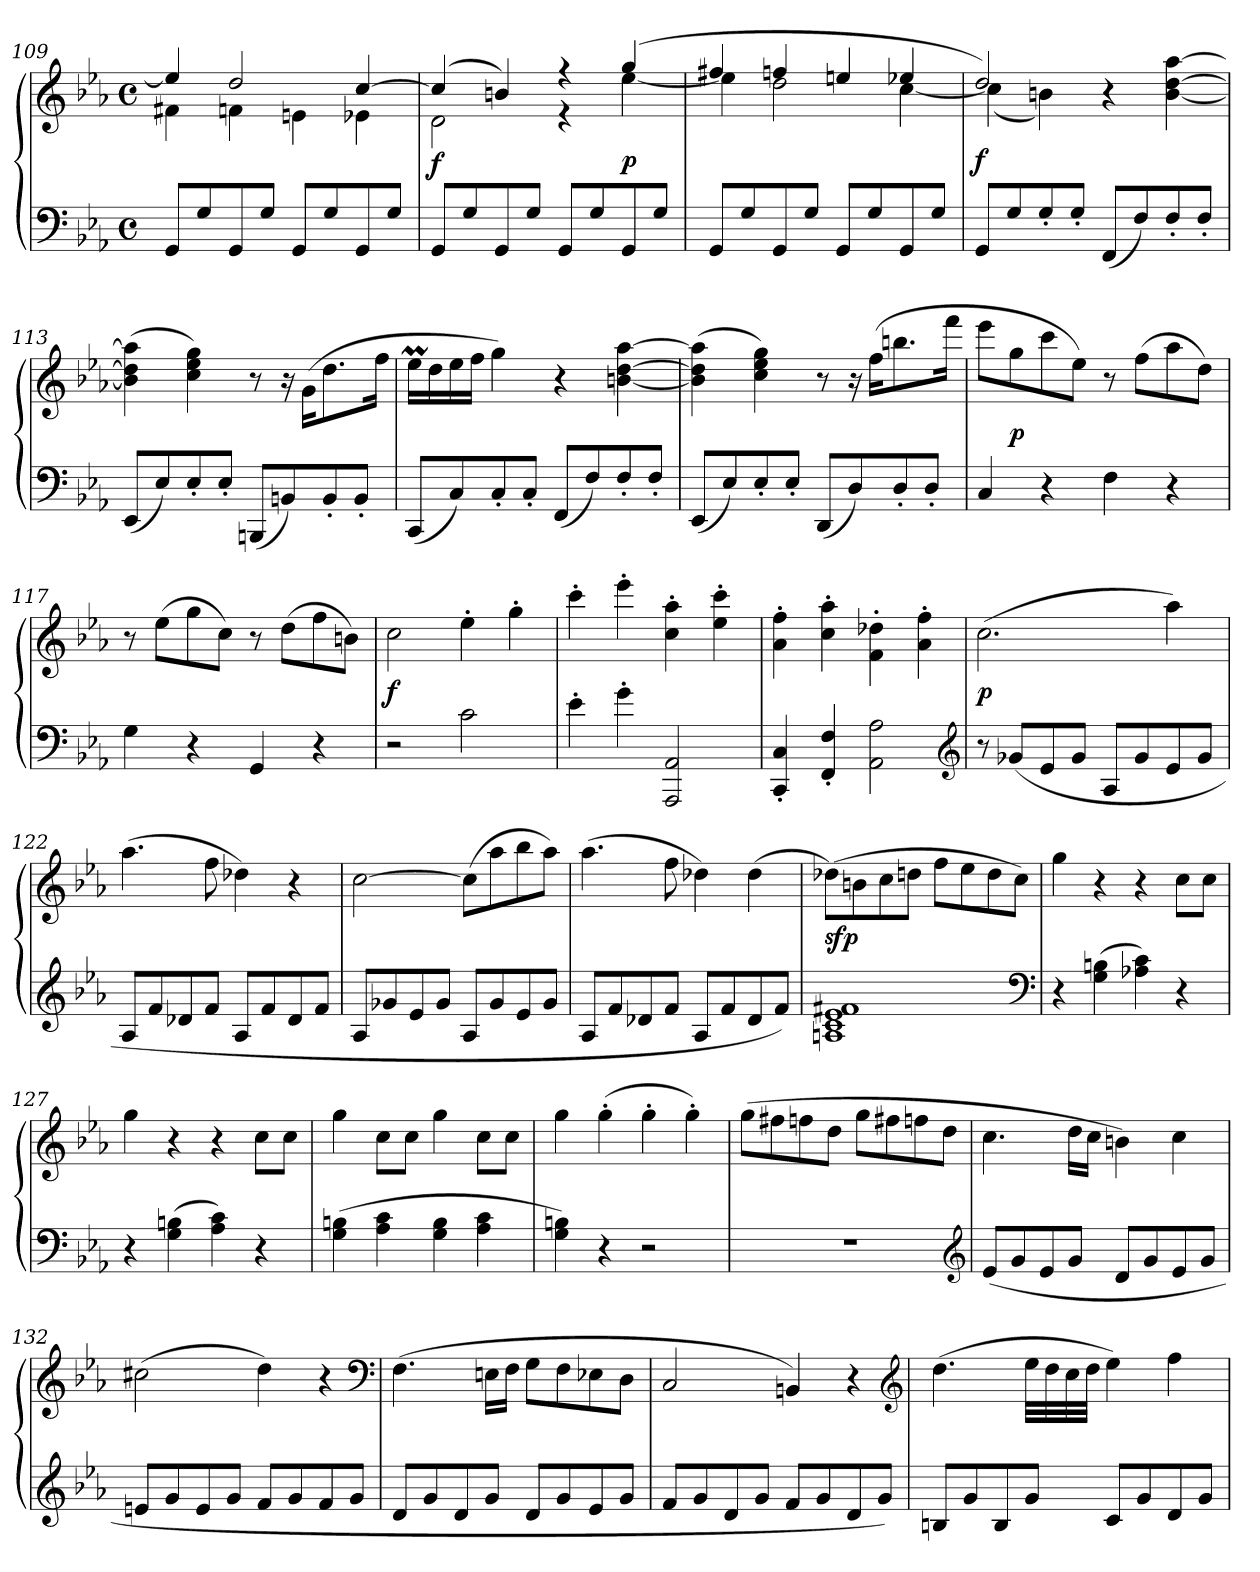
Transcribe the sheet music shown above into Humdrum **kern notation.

**kern	**kern	**dynam
*part1	*part1	*part1
*staff2	*staff1	*staff1/2
*clefF4	*clefG2	*
*k[b-e-a-]	*k[b-e-a-]	*
*M4/4	*M4/4	*
*met(c)	*met(c)	*
=109	=109	=109
*	*^	*
8GGL	4ee-]	4f#X	.
8G	.	.	.
8GG	2dd	4fn	.
8GJ	.	.	.
8GGL	.	4en	.
8G	.	.	.
8GG	[4cc	4e-X	.
8GJ	.	.	.
=110	=110	=110	=110
8GGL	(4cc]	2d	f
8G	.	.	.
8GG	4bn)	.	.
8GJ	.	.	.
8GGL	4r	4r	.
8G	.	.	.
8GG	(4gg	[4ee-	p
8GJ	.	.	.
=111	=111	=111	=111
8GGL	4ff#X	4ee-]	.
8G	.	.	.
8GG	4ffn	2dd	.
8GJ	.	.	.
8GGL	4een	.	.
8G	.	.	.
8GG	4ee-X	[4cc	.
8GJ	.	.	.
=112	=112	=112	=112
8GG/L	2dd)	(4cc]	f
8G/	.	.	.
8G'/	.	4bn)	.
8G'/J	.	.	.
(8FF/L	2ryy	4r	.
8F/)	.	.	.
8F'/	.	[4b [4dd [4aa-	.
8F'/J	.	.	.
*	*v	*v	*
=113	=113	=113
(8EE-L	(4b] 4dd] 4aa-]	.
8E-)	.	.
8E-'	4cc 4ee- 4gg)	.
8E-'J	.	.
(8BBBnL	8r	.
8BBn)	16r	.
.	(16gKL	.
8BB'	8.dd	.
8BB'J	.	.
.	16ffJk	.
=114	=114	=114
(8CCL	16ee-MLL	.
.	16dd	.
8C)	16ee-	.
.	16ffJJ	.
8C'	4gg)	.
8C'J	.	.
(8FFL	4r	.
8F)	.	.
8F'	[4bn [4dd [4aa-	.
8F'J	.	.
=115	=115	=115
(8EE-L	(4b] 4dd] 4aa-]	.
8E-)	.	.
8E-'	4cc 4ee- 4gg)	.
8E-'J	.	.
(8DDL	8r	.
8D)	16r	.
.	(16ffKL	.
8D'	8.bbn	.
8D'J	.	.
.	16fffJk	.
=116	=116	=116
4C	8eee-L	.
.	8gg	p
4r	8ccc	.
.	8ee-J)	.
4F	8r	.
.	(8ffL	.
4r	8aa-	.
.	8ddJ)	.
=117	=117	=117
4G	8r	.
.	(8ee-L	.
4r	8gg	.
.	8ccJ)	.
4GG	8r	.
.	(8ddL	.
4r	8ff	.
.	8bnJ)	.
=118	=118	=118
2r	2cc	f
2c	4ee-'	.
.	4gg'	.
=119	=119	=119
4e-'	4ccc'	.
4g'	4eee-'	.
2AAA- 2AA-	4cc' 4aa-'	.
.	4ee-' 4ccc'	.
=120	=120	=120
4CC' 4C'	4a-' 4ff'	.
4FF' 4F'	4cc' 4aa-'	.
2AA- 2A-	4f'\ 4dd-X'\	.
.	4a-' 4ff'	.
*clefG2	*	*
=121	=121	=121
8r	(2.cc	p
(8g-XL	.	.
8e-	.	.
8g-J	.	.
8A-L	.	.
8g-	.	.
8e-	4aa-)	.
8g-J	.	.
=122	=122	=122
8A-L	(4.aa-	.
8f	.	.
8d-X	.	.
8fJ	8ff	.
8A-L	4dd-X)	.
8f	.	.
8d-	4r	.
8fJ	.	.
=123	=123	=123
8A-L	[2cc	.
8g-X	.	.
8e-	.	.
8g-J	.	.
8A-L	(8ccL]	.
8g-	8aa-	.
8e-	8bb-	.
8g-J	8aa-J)	.
=124	=124	=124
8A-L	(4.aa-	.
8f	.	.
8d-X	.	.
8fJ	8ff	.
8A-L	4dd-X)	.
8f	.	.
8d-	(4dd-	.
8fJ)	.	.
=125	=125	=125
1An 1c 1e- 1f#X	(8dd-XL)	sfp
.	8bn	.
.	8cc	.
.	8ddnJ	.
.	8ffL	.
.	8ee-	.
.	8dd	.
.	8ccJ)	.
*clefF4	*	*
=126	=126	=126
4r	4gg	.
(4G 4Bn	4r	.
4A-X 4c)	4r	.
4r	8ccL	.
.	8ccJ	.
=127	=127	=127
4r	4gg	.
(4G 4Bn	4r	.
4A- 4c)	4r	.
4r	8ccL	.
.	8ccJ	.
=128	=128	=128
(4G 4Bn	4gg	.
4A- 4c	8ccL	.
.	8ccJ	.
4G 4B	4gg	.
4A- 4c	8ccL	.
.	8ccJ	.
=129	=129	=129
4G 4Bn)	4gg	.
4r	(4gg'	.
2r	4gg'	.
.	4gg')	.
=130	=130	=130
1r	(8ggL	.
.	8ff#X	.
.	8ffn	.
.	8ddJ	.
.	8ggL	.
.	8ff#X	.
.	8ffn	.
.	8ddJ	.
*clefG2	*	*
=131	=131	=131
(8e-L	4.cc	.
8g	.	.
8e-	.	.
8gJ	16ddLL	.
.	16ccJJ	.
8dL	4bn)	.
8g	.	.
8e-	4cc	.
8gJ	.	.
=132	=132	=132
8enL	(2cc#X	.
8g	.	.
8e	.	.
8gJ	.	.
8fL	4dd)	.
8g	.	.
8f	4r	.
8gJ	.	.
*	*clefF4	*
=133	=133	=133
8dL	(4.F	.
8g	.	.
8d	.	.
8gJ	16EnLL	.
.	16FJJ	.
8dL	8GL	.
8g	8F	.
8e-	8E-X	.
8gJ	8DJ	.
=134	=134	=134
8fL	2C	.
8g	.	.
8d	.	.
8gJ	.	.
8fL	4BBn)	.
8g	.	.
8d	4r	.
8gJ)	.	.
*	*clefG2	*
=135	=135	=135
8BnL	(4.dd	.
8g	.	.
8B	.	.
8gJ	32ee-LLL	.
.	32dd	.
.	32cc	.
.	32ddJJJ	.
8cL	4ee-)	.
8g	.	.
8d	4ff	.
8gJ	.	.
=	=	=
*-	*-	*-
